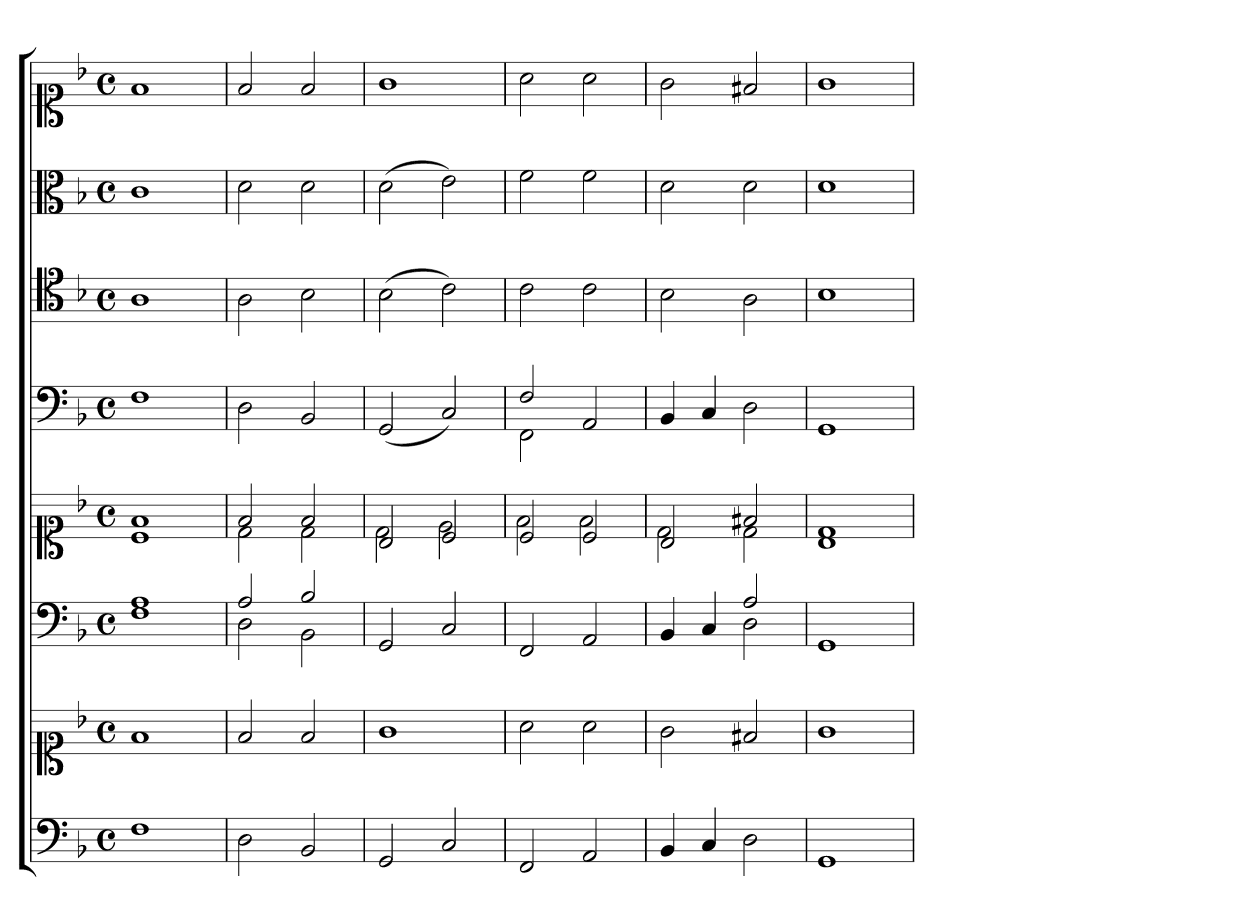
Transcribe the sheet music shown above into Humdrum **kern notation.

**kern	**kern	**kern	**kern	**kern	**kern	**kern	**kern
*part6	*part6	*part5	*part5	*part4	*part3	*part2	*part1
*staff8	*staff7	*staff6	*staff5	*staff4	*staff3	*staff2	*staff1
*clefF4	*clefC1	*clefF4	*clefC1	*clefF4	*clefC4	*clefC3	*clefC1
*k[b-]	*k[b-]	*k[b-]	*k[b-]	*k[b-]	*k[b-]	*k[b-]	*k[b-]
*F:	*F:	*F:	*F:	*F:	*F:	*F:	*F:
*M4/4	*M4/4	*M4/4	*M4/4	*M4/4	*M4/4	*M4/4	*M4/4
*met(c)	*met(c)	*met(c)	*met(c)	*met(c)	*met(c)	*met(c)	*met(c)
*MM180	*MM180	*MM180	*MM180	*MM180	*MM180	*MM180	*MM180
=1	=1	=1	=1	=1	=1	=1	=1
*	*	*^	*^	*	*	*	*
1F	1f	1A	1F	1f	1c	1F	1A	1c	1f
=2	=2	=2	=2	=2	=2	=2	=2	=2	=2
2D	2f	2A	2D	2f	2d	2D	2A	2d	2f
2BB-	2f	2B-	2BB-	2f	2d	2BB-	2B-	2d	2f
*	*	*v	*v	*	*	*	*	*	*
=3	=3	=3	=3	=3	=3	=3	=3	=3
2GG	1g	2GG	2B-	2d	(2GG	(2B-	(2d	1g
2C	.	2C	2c	2e	2C)	2c)	2e)	.
=4	=4	=4	=4	=4	=4	=4	=4	=4
*	*	*	*	*	*^	*	*	*
2FF	2a	2FF	2c	2f	2F	2FF	2c	2f	2a
2AA	2a	2AA	2c	2f	2AA	2ryy	2c	2f	2a
*	*	*	*	*	*v	*v	*	*	*
=5	=5	=5	=5	=5	=5	=5	=5	=5
*	*	*^	*	*	*	*	*	*
4BB-	2g	4ryy	4BB-	2B-	2d	4BB-	2B-	2d	2g
4C	.	4ryy	4C	.	.	4C	.	.	.
2D	2f#X	2A	2D	2f#X	2d	2D	2A	2d	2f#X
*	*	*v	*v	*	*	*	*	*	*
=6	=6	=6	=6	=6	=6	=6	=6	=6
1GG	1g	1GG	1B-	1d	1GG	1B-	1d	1g
*	*	*	*v	*v	*	*	*	*
=	=	=	=	=	=	=	=
*-	*-	*-	*-	*-	*-	*-	*-
